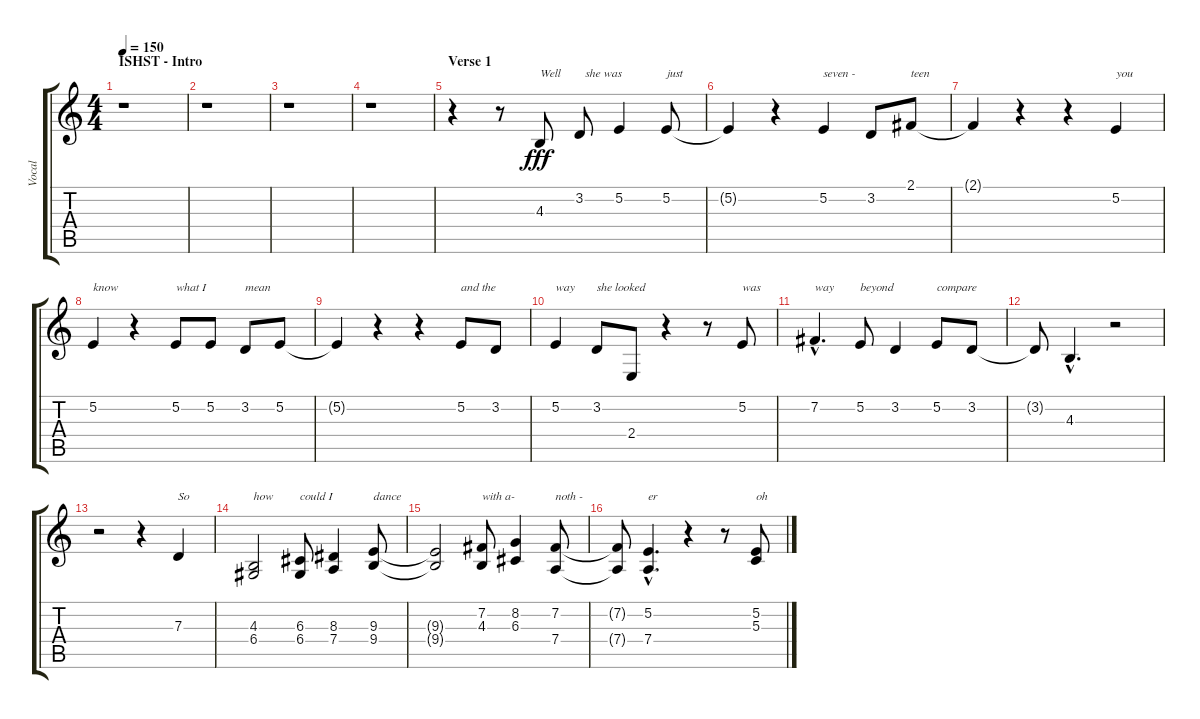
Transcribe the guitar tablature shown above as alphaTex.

\track ("Vocal" "Vocal") {instrument altosax}
\staff {score tabs}
\tuning (E4 B3 G3 D3 A2 E2) {hide}
\ts (4 4)
\section ("" "ISHST - Intro   ")
\tempo 150
\clef g2
\ks c
r.1{dy fff instrument altosax} |
r.1 |
r.1 |
r.1 |
\section ("" "Verse 1")
r.4 r.8 4.3.8{txt "Well"} 3.2.8{txt "  she was"} 5.2.4 5.2.8{txt "just"} |
5.2{t}.4 r.4 5.2.4{txt "seven -"} 3.2.8 2.1.8{txt "teen"} |
2.1{t}.4 r.4 r.4 5.2.4{txt "you"} |
5.2.4{txt "know"} r.4 5.2.8{txt "what I"} 5.2.8 3.2.8{txt "mean"} 5.2.8 |
5.2{t}.4 r.4 r.4 5.2.8{txt "and the"} 3.2.8 |
5.2.4{txt "way"} 3.2.8{txt "she looked"} 2.4.8 r.4 r.8 5.2.8{txt "was"} |
7.2{hac}.4{d txt "way"} 5.2.8{txt "beyond"} 3.2.4 5.2.8{txt "compare"} 3.2.8 |
3.2{t}.8 4.3{hac}.4{d} r.2 |
r.2 r.4 7.3.4{txt "So"} |
(4.3 6.4).2{txt "how"} (6.3 6.4).8{txt "could I"} (8.3 7.4).4 (9.3 9.4).8{txt "dance"} |
(9.3{t} 9.4{t}).2 (7.2 4.3).8{txt "with a- "} (8.2 6.3).4 (7.2 7.4).8{txt "noth -"} |
(7.2{t} 7.4{t}).8 (5.2{hac} 7.4{hac}).4{d txt "er"} r.4 r.8 (5.2 5.3).8{txt "oh"}
